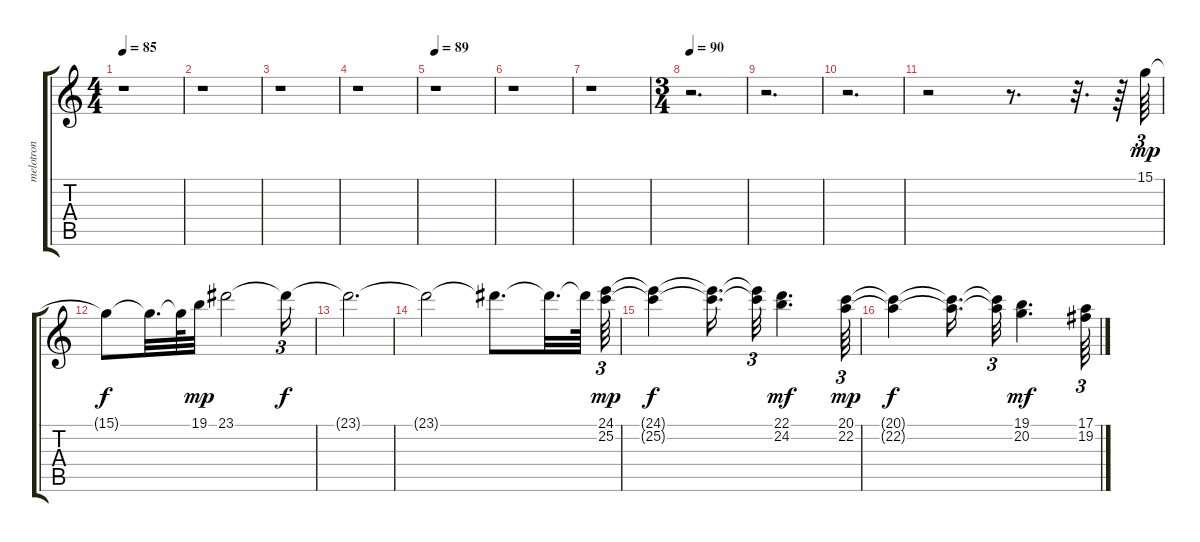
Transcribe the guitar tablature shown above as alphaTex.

\track ("melotron" "melotron") {instrument stringensemble1}
\staff {score tabs}
\tuning (E4 B3 G3 D3 A2 E2) {hide}
\ts (4 4)
\tempo 85
\clef g2
\ks c
r.1{dy f} |
r.1 |
r.1 |
r.1 |
\tempo 89
r.1 |
r.1 |
r.1 |
\ts (3 4)
\tempo 90
r.2{d} |
r.2{d} |
r.2{d} |
r.2 r.8{d} r.32{d} r.64 15.1.64{tu (3 2) dy mp volume 4 balance 16} |
15.1{t}.8{dy f} 15.1{t}.32{d} 15.1{t}.64 19.1.32{dy mp volume 4} 23.1.2 23.1{t}.16{tu (3 2) dy f} |
23.1{t}.2{d} |
23.1{t}.2 23.1{t}.8{d} 23.1{t}.32{d} 23.1{t}.64 (24.1 25.2).64{tu (3 2) dy mp volume 12} |
(24.1{t} 25.2{t}).4{dy f} (24.1{t} 25.2{t}).16{d} (24.1{t} 25.2{t}).32{tu (3 2)} (22.1 24.2).4{d dy mf} (20.1 22.2).64{tu (3 2) dy mp} |
(20.1{t} 22.2{t}).4{dy f} (20.1{t} 22.2{t}).16{d} (20.1{t} 22.2{t}).32{tu (3 2)} (19.1 20.2).4{d dy mf} (17.1 19.2).64{tu (3 2)}
